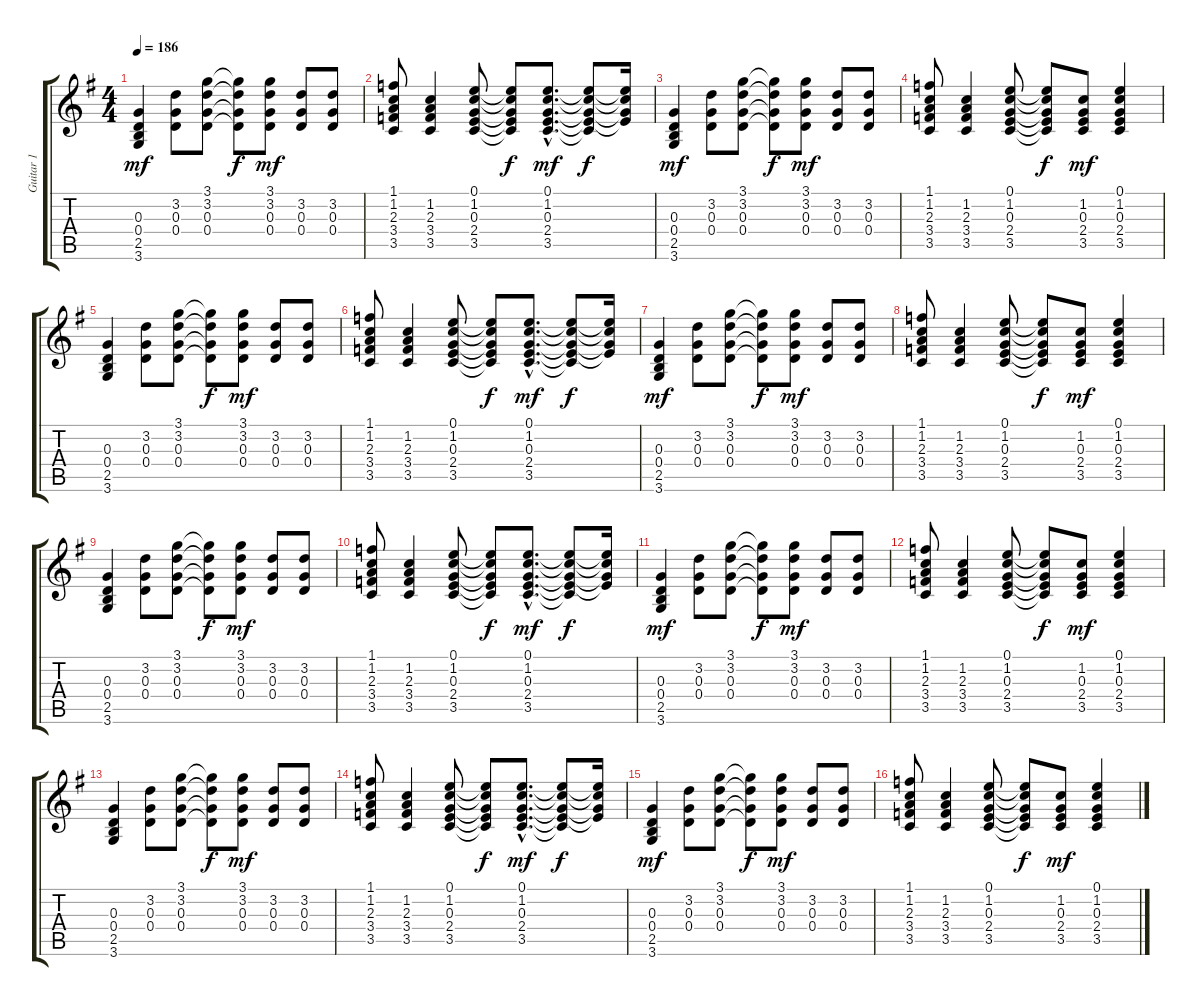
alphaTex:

\track ("Guitar 1" "Guitar 1") {instrument electricguitarmuted}
\staff {score tabs}
\tuning (E4 B3 G3 D3 A2 E2) {hide}
\ts (4 4)
\tempo 186
\clef g2
\ks g
(0.3 0.4 2.5 3.6).4{dy mf} (3.2 0.3 0.4).8 (3.1 3.2 0.3 0.4).8 (3.1{t} 3.2{t} 0.3{t} 0.4{t}).8{dy f} (3.1 3.2 0.3 0.4).8{dy mf} (3.2 0.3 0.4).8 (3.2 0.3 0.4).8 |
(1.1 1.2 2.3 3.4 3.5).8 (1.2 2.3 3.4 3.5).4 (0.1 1.2 0.3 2.4 3.5).8 (0.1{t} 1.2{t} 0.3{t} 2.4{t} 3.5{t}).8{dy f} (0.1{hac} 1.2{hac} 0.3{hac} 2.4{hac} 3.5{hac}).8{d dy mf} (0.1{t} 1.2{t} 0.3{t} 2.4{t} 3.5{t}).8{dy f} (0.1{t} 1.2{t} 0.3{t} 2.4{t}).16 |
(0.3 0.4 2.5 3.6).4{dy mf} (3.2 0.3 0.4).8 (3.1 3.2 0.3 0.4).8 (3.1{t} 3.2{t} 0.3{t} 0.4{t}).8{dy f} (3.1 3.2 0.3 0.4).8{dy mf} (3.2 0.3 0.4).8 (3.2 0.3 0.4).8 |
(1.1 1.2 2.3 3.4 3.5).8 (1.2 2.3 3.4 3.5).4 (0.1 1.2 0.3 2.4 3.5).8 (0.1{t} 1.2{t} 0.3{t} 2.4{t} 3.5{t}).8{dy f} (1.2 0.3 2.4 3.5).8{dy mf} (0.1 1.2 0.3 2.4 3.5).4 |
(0.3 0.4 2.5 3.6).4 (3.2 0.3 0.4).8 (3.1 3.2 0.3 0.4).8 (3.1{t} 3.2{t} 0.3{t} 0.4{t}).8{dy f} (3.1 3.2 0.3 0.4).8{dy mf} (3.2 0.3 0.4).8 (3.2 0.3 0.4).8 |
(1.1 1.2 2.3 3.4 3.5).8 (1.2 2.3 3.4 3.5).4 (0.1 1.2 0.3 2.4 3.5).8 (0.1{t} 1.2{t} 0.3{t} 2.4{t} 3.5{t}).8{dy f} (0.1{hac} 1.2{hac} 0.3{hac} 2.4{hac} 3.5{hac}).8{d dy mf} (0.1{t} 1.2{t} 0.3{t} 2.4{t} 3.5{t}).8{dy f} (0.1{t} 1.2{t} 0.3{t} 2.4{t}).16 |
(0.3 0.4 2.5 3.6).4{dy mf} (3.2 0.3 0.4).8 (3.1 3.2 0.3 0.4).8 (3.1{t} 3.2{t} 0.3{t} 0.4{t}).8{dy f} (3.1 3.2 0.3 0.4).8{dy mf} (3.2 0.3 0.4).8 (3.2 0.3 0.4).8 |
(1.1 1.2 2.3 3.4 3.5).8 (1.2 2.3 3.4 3.5).4 (0.1 1.2 0.3 2.4 3.5).8 (0.1{t} 1.2{t} 0.3{t} 2.4{t} 3.5{t}).8{dy f} (1.2 0.3 2.4 3.5).8{dy mf} (0.1 1.2 0.3 2.4 3.5).4 |
(0.3 0.4 2.5 3.6).4 (3.2 0.3 0.4).8 (3.1 3.2 0.3 0.4).8 (3.1{t} 3.2{t} 0.3{t} 0.4{t}).8{dy f} (3.1 3.2 0.3 0.4).8{dy mf} (3.2 0.3 0.4).8 (3.2 0.3 0.4).8 |
(1.1 1.2 2.3 3.4 3.5).8 (1.2 2.3 3.4 3.5).4 (0.1 1.2 0.3 2.4 3.5).8 (0.1{t} 1.2{t} 0.3{t} 2.4{t} 3.5{t}).8{dy f} (0.1{hac} 1.2{hac} 0.3{hac} 2.4{hac} 3.5{hac}).8{d dy mf} (0.1{t} 1.2{t} 0.3{t} 2.4{t} 3.5{t}).8{dy f} (0.1{t} 1.2{t} 0.3{t} 2.4{t}).16 |
(0.3 0.4 2.5 3.6).4{dy mf} (3.2 0.3 0.4).8 (3.1 3.2 0.3 0.4).8 (3.1{t} 3.2{t} 0.3{t} 0.4{t}).8{dy f} (3.1 3.2 0.3 0.4).8{dy mf} (3.2 0.3 0.4).8 (3.2 0.3 0.4).8 |
(1.1 1.2 2.3 3.4 3.5).8 (1.2 2.3 3.4 3.5).4 (0.1 1.2 0.3 2.4 3.5).8 (0.1{t} 1.2{t} 0.3{t} 2.4{t} 3.5{t}).8{dy f} (1.2 0.3 2.4 3.5).8{dy mf} (0.1 1.2 0.3 2.4 3.5).4 |
(0.3 0.4 2.5 3.6).4 (3.2 0.3 0.4).8 (3.1 3.2 0.3 0.4).8 (3.1{t} 3.2{t} 0.3{t} 0.4{t}).8{dy f} (3.1 3.2 0.3 0.4).8{dy mf} (3.2 0.3 0.4).8 (3.2 0.3 0.4).8 |
(1.1 1.2 2.3 3.4 3.5).8 (1.2 2.3 3.4 3.5).4 (0.1 1.2 0.3 2.4 3.5).8 (0.1{t} 1.2{t} 0.3{t} 2.4{t} 3.5{t}).8{dy f} (0.1{hac} 1.2{hac} 0.3{hac} 2.4{hac} 3.5{hac}).8{d dy mf} (0.1{t} 1.2{t} 0.3{t} 2.4{t} 3.5{t}).8{dy f} (0.1{t} 1.2{t} 0.3{t} 2.4{t}).16 |
(0.3 0.4 2.5 3.6).4{dy mf} (3.2 0.3 0.4).8 (3.1 3.2 0.3 0.4).8 (3.1{t} 3.2{t} 0.3{t} 0.4{t}).8{dy f} (3.1 3.2 0.3 0.4).8{dy mf} (3.2 0.3 0.4).8 (3.2 0.3 0.4).8 |
(1.1 1.2 2.3 3.4 3.5).8 (1.2 2.3 3.4 3.5).4 (0.1 1.2 0.3 2.4 3.5).8 (0.1{t} 1.2{t} 0.3{t} 2.4{t} 3.5{t}).8{dy f} (1.2 0.3 2.4 3.5).8{dy mf} (0.1 1.2 0.3 2.4 3.5).4
